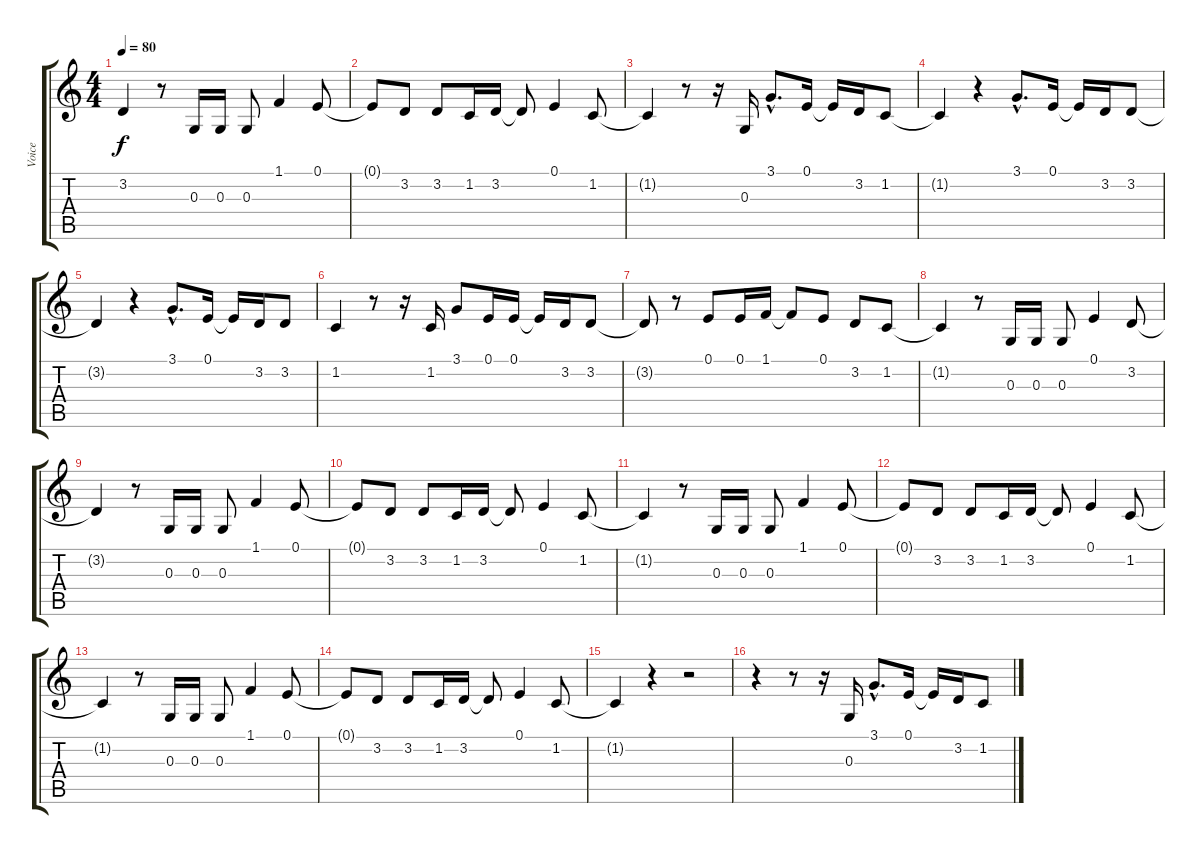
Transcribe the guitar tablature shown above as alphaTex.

\track ("Voice" "Voice") {instrument tenorsax}
\staff {score tabs}
\tuning (E4 B3 G3 D3 A2 E2) {hide}
\ts (4 4)
\tempo 80
\clef g2
\ks c
3.2{t}.4{dy f} r.8 0.3.16 0.3.16 0.3.8 1.1.4 0.1.8 |
0.1{t}.8 3.2.8 3.2.8 1.2.16 3.2.16 3.2{t}.8 0.1.4 1.2.8 |
1.2{t}.4 r.8 r.16 0.3.16 3.1{hac}.8{d} 0.1.16 0.1{t}.16 3.2.16 1.2.8 |
1.2{t}.4 r.4 3.1{hac}.8{d} 0.1.16 0.1{t}.16 3.2.16 3.2.8 |
3.2{t}.4 r.4 3.1{hac}.8{d} 0.1.16 0.1{t}.16 3.2.16 3.2.8 |
1.2.4 r.8 r.16 1.2.16 3.1.8 0.1.16 0.1.16 0.1{t}.16 3.2.16 3.2.8 |
3.2{t}.8 r.8 0.1.8 0.1.16 1.1.16 1.1{t}.8 0.1.8 3.2.8 1.2.8 |
1.2{t}.4 r.8 0.3.16 0.3.16 0.3.8 0.1.4 3.2.8 |
3.2{t}.4 r.8 0.3.16 0.3.16 0.3.8 1.1.4 0.1.8 |
0.1{t}.8 3.2.8 3.2.8 1.2.16 3.2.16 3.2{t}.8 0.1.4 1.2.8 |
1.2{t}.4 r.8 0.3.16 0.3.16 0.3.8 1.1.4 0.1.8 |
0.1{t}.8 3.2.8 3.2.8 1.2.16 3.2.16 3.2{t}.8 0.1.4 1.2.8 |
1.2{t}.4 r.8 0.3.16 0.3.16 0.3.8 1.1.4 0.1.8 |
0.1{t}.8 3.2.8 3.2.8 1.2.16 3.2.16 3.2{t}.8 0.1.4 1.2.8 |
1.2{t}.4 r.4 r.2 |
r.4 r.8 r.16 0.3.16 3.1{hac}.8{d} 0.1.16 0.1{t}.16 3.2.16 1.2.8
